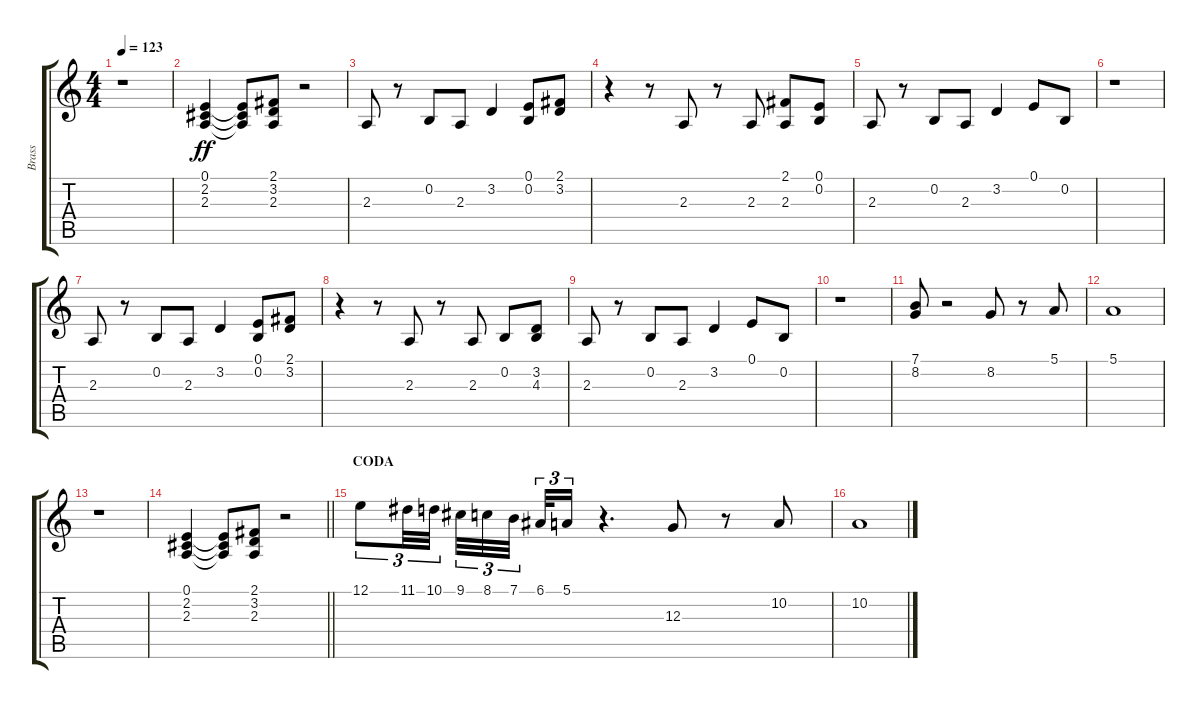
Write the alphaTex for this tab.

\track ("Brass" "Brass") {instrument trombone}
\staff {score tabs}
\tuning (E4 B3 G3 D3 A2 E2) {hide}
\ts (4 4)
\tempo 123
\clef g2
\ks c
r.1{dy ff} |
(0.1 2.2 2.3).4 (0.1{t} 2.2{t} 2.3{t}).8 (2.1 3.2 2.3).8 r.2 |
2.3.8 r.8 0.2.8 2.3.8 3.2.4 (0.1 0.2).8 (2.1 3.2).8 |
r.4 r.8 2.3.8 r.8 2.3.8 (2.1 2.3).8 (0.1 0.2).8 |
2.3.8 r.8 0.2.8 2.3.8 3.2.4 0.1.8 0.2.8 |
r.1 |
2.3.8 r.8 0.2.8 2.3.8 3.2.4 (0.1 0.2).8 (2.1 3.2).8 |
r.4 r.8 2.3.8 r.8 2.3.8 0.2.8 (3.2 4.3).8 |
2.3.8 r.8 0.2.8 2.3.8 3.2.4 0.1.8 0.2.8 |
r.1 |
(7.1 8.2).8 r.2 8.2.8 r.8 5.1.8 |
5.1.1 |
r.1 |
\barLineRight lightlight
(0.1 2.2 2.3).4 (0.1{t} 2.2{t} 2.3{t}).8 (2.1 3.2 2.3).8 r.2 |
\section ("" "CODA")
12.1.8{tu (3 2)} 11.1.32{tu (3 2)} 10.1.32{tu (3 2) beam splitsecondary} 9.1.32{tu (3 2)} 8.1.32{tu (3 2)} 7.1.32{tu (3 2) beam splitsecondary} 6.1.32{tu (3 2)} 5.1.16{tu (3 2)} r.4{d} 12.3.8 r.8 10.2.8 |
10.2.1
